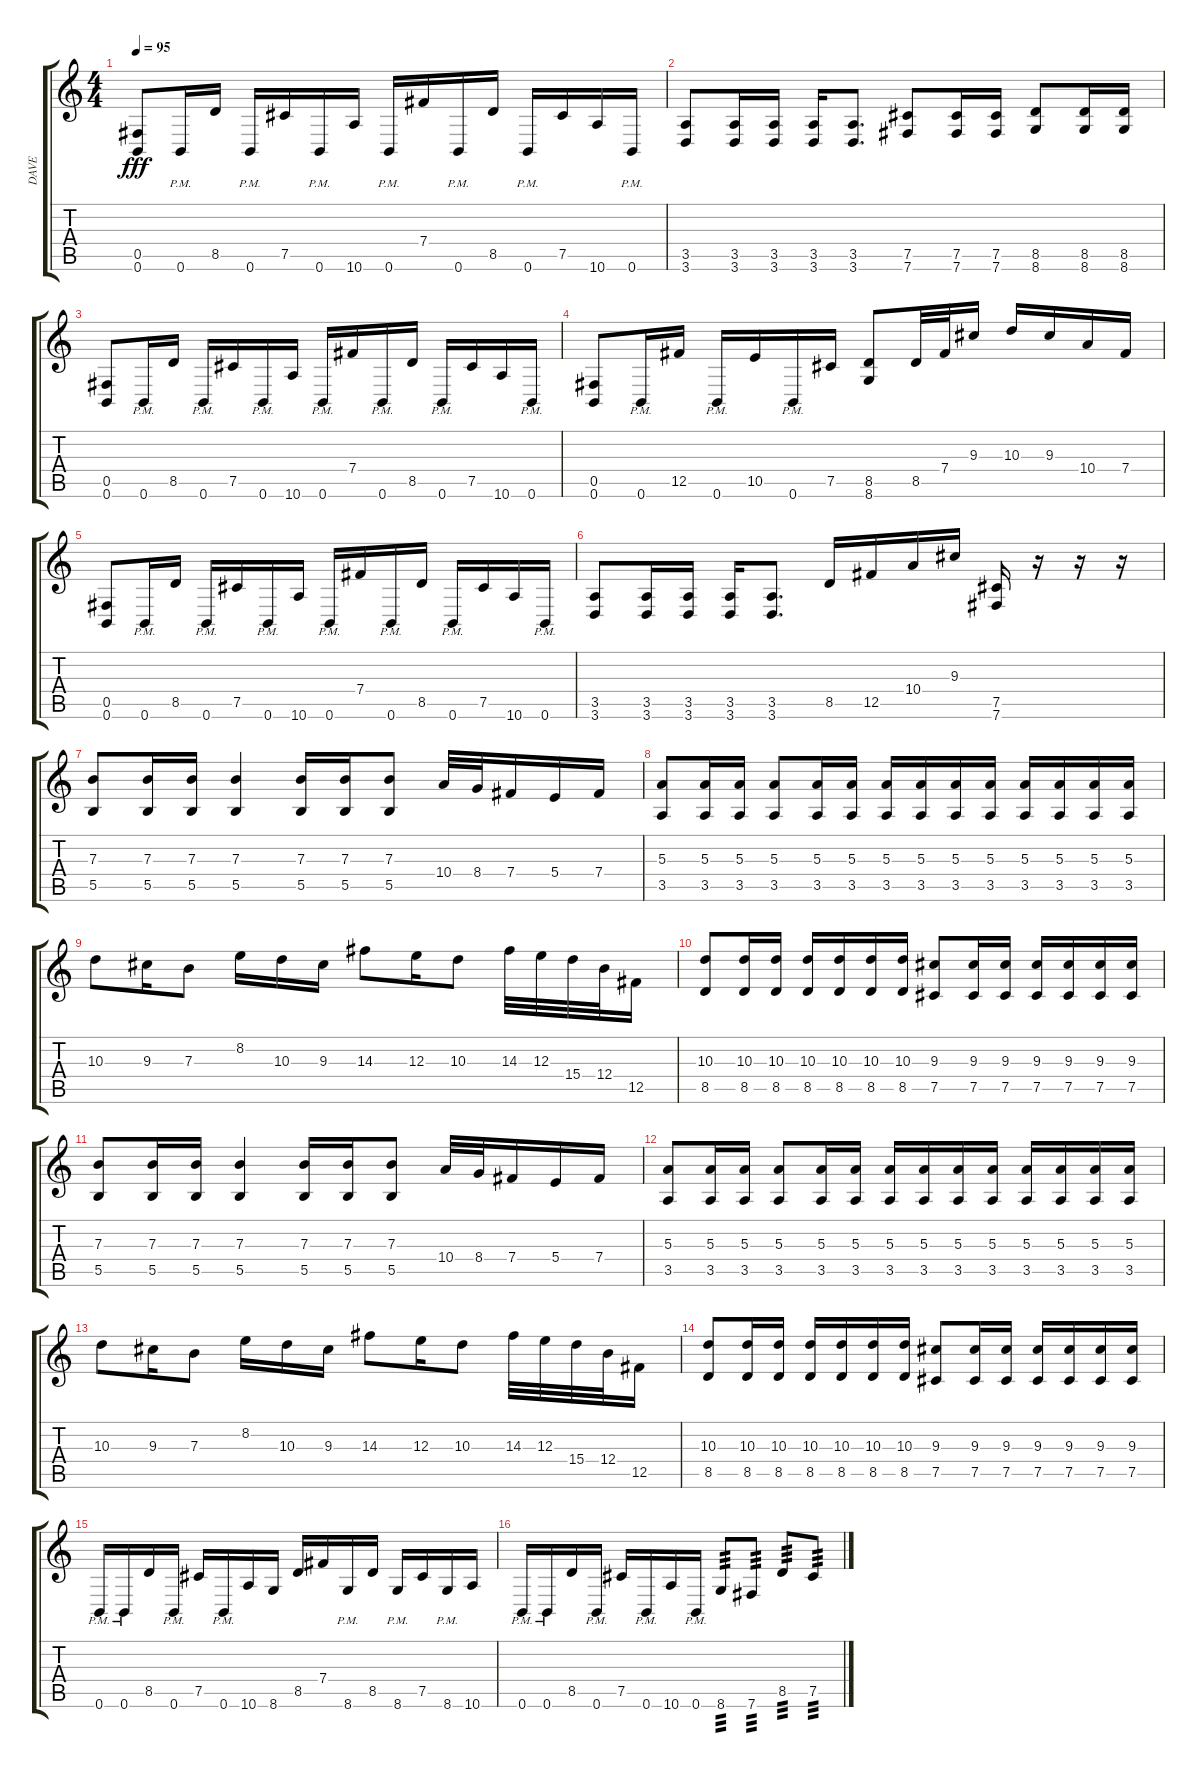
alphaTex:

\track ("DAVE" "DAVE") {instrument distortionguitar}
\staff {score tabs}
\tuning (Db4 Ab3 E3 B2 Gb2 B1) {hide}
\ts (4 4)
\tempo 95
\clef g2
\ks c
(0.5 0.6).8{dy fff} 0.6{pm}.16 8.5.16 0.6{pm}.16 7.5.16 0.6{pm}.16 10.6.16 0.6{pm}.16 7.4.16 0.6{pm}.16 8.5.16 0.6{pm}.16 7.5.16 10.6.16 0.6{pm}.16 |
(3.5 3.6).8 (3.5 3.6).16 (3.5 3.6).16 (3.5 3.6).16 (3.5 3.6).8{d} (7.5 7.6).8 (7.5 7.6).16 (7.5 7.6).16 (8.5 8.6).8 (8.5 8.6).16 (8.5 8.6).16 |
(0.5 0.6).8 0.6{pm}.16 8.5.16 0.6{pm}.16 7.5.16 0.6{pm}.16 10.6.16 0.6{pm}.16 7.4.16 0.6{pm}.16 8.5.16 0.6{pm}.16 7.5.16 10.6.16 0.6{pm}.16 |
(0.5 0.6).8 0.6{pm}.16 12.5.16 0.6{pm}.16 10.5.16 0.6{pm}.16 7.5.16 (8.5 8.6).8 8.5.32 7.4.32 9.3.16 10.3.16 9.3.16 10.4.16 7.4.16 |
(0.5 0.6).8 0.6{pm}.16 8.5.16 0.6{pm}.16 7.5.16 0.6{pm}.16 10.6.16 0.6{pm}.16 7.4.16 0.6{pm}.16 8.5.16 0.6{pm}.16 7.5.16 10.6.16 0.6{pm}.16 |
(3.5 3.6).8 (3.5 3.6).16 (3.5 3.6).16 (3.5 3.6).16 (3.5 3.6).8{d} 8.5.16 12.5.16 10.4.16 9.3.16 (7.5 7.6).16 r.16 r.16 r.16 |
(7.3 5.5).8 (7.3 5.5).16 (7.3 5.5).16 (7.3 5.5).4 (7.3 5.5).16 (7.3 5.5).16 (7.3 5.5).8 10.4.32 8.4.32 7.4.16 5.4.16 7.4.16 |
(5.3 3.5).8 (5.3 3.5).16 (5.3 3.5).16 (5.3 3.5).8 (5.3 3.5).16 (5.3 3.5).16 (5.3 3.5).16 (5.3 3.5).16 (5.3 3.5).16 (5.3 3.5).16 (5.3 3.5).16 (5.3 3.5).16 (5.3 3.5).16 (5.3 3.5).16 |
10.3.8 9.3.16 7.3.8 8.2.16 10.3.16 9.3.16 14.3.8 12.3.16 10.3.8 14.3.32 12.3.32 15.4.32 12.4.32 12.5.16 |
(10.3 8.5).8 (10.3 8.5).16 (10.3 8.5).16 (10.3 8.5).16 (10.3 8.5).16 (10.3 8.5).16 (10.3 8.5).16 (9.3 7.5).8 (9.3 7.5).16 (9.3 7.5).16 (9.3 7.5).16 (9.3 7.5).16 (9.3 7.5).16 (9.3 7.5).16 |
(7.3 5.5).8 (7.3 5.5).16 (7.3 5.5).16 (7.3 5.5).4 (7.3 5.5).16 (7.3 5.5).16 (7.3 5.5).8 10.4.32 8.4.32 7.4.16 5.4.16 7.4.16 |
(5.3 3.5).8 (5.3 3.5).16 (5.3 3.5).16 (5.3 3.5).8 (5.3 3.5).16 (5.3 3.5).16 (5.3 3.5).16 (5.3 3.5).16 (5.3 3.5).16 (5.3 3.5).16 (5.3 3.5).16 (5.3 3.5).16 (5.3 3.5).16 (5.3 3.5).16 |
10.3.8 9.3.16 7.3.8 8.2.16 10.3.16 9.3.16 14.3.8 12.3.16 10.3.8 14.3.32 12.3.32 15.4.32 12.4.32 12.5.16 |
(10.3 8.5).8 (10.3 8.5).16 (10.3 8.5).16 (10.3 8.5).16 (10.3 8.5).16 (10.3 8.5).16 (10.3 8.5).16 (9.3 7.5).8 (9.3 7.5).16 (9.3 7.5).16 (9.3 7.5).16 (9.3 7.5).16 (9.3 7.5).16 (9.3 7.5).16 |
0.6{pm}.16 0.6{pm}.16 8.5.16 0.6{pm}.16 7.5.16 0.6{pm}.16 10.6.16 8.6.16 8.5.16 7.4.16 8.6{pm}.16 8.5.16 8.6{pm}.16 7.5.16 8.6{pm}.16 10.6.16 |
0.6{pm}.16 0.6{pm}.16 8.5.16 0.6{pm}.16 7.5.16 0.6{pm}.16 10.6.16 0.6{pm}.16 8.6.8{tp 3} 7.6.8{tp 3} 8.5.8{tp 3} 7.5.8{tp 3}
